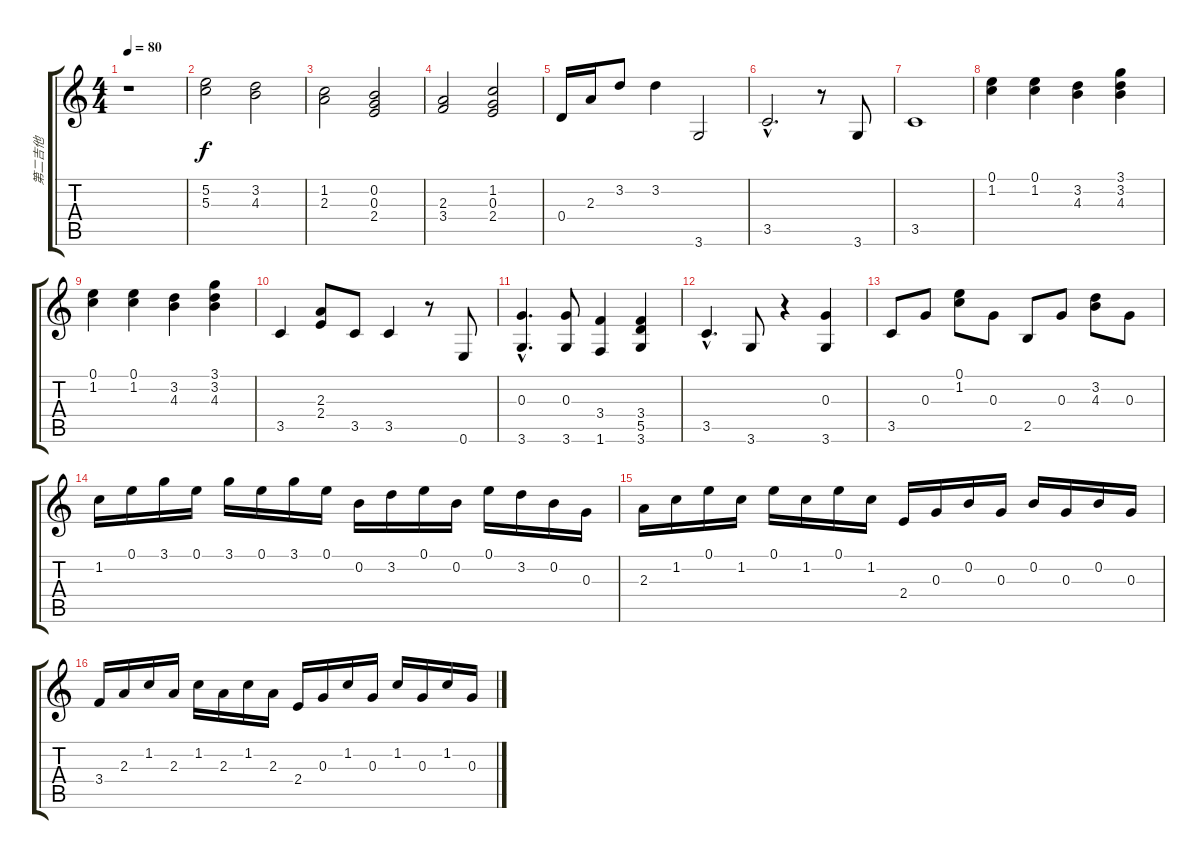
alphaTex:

\track ("第二吉他" "第二吉他") {instrument acousticguitarsteel}
\staff {score tabs}
\tuning (E4 B3 G3 D3 A2 E2) {hide}
\ts (4 4)
\tempo 80
\clef g2
\ks c
r.1{dy f instrument acousticguitarsteel} |
(5.2 5.3).2 (3.2 4.3).2 |
(1.2 2.3).2 (0.2 0.3 2.4).2 |
(2.3 3.4).2 (1.2 0.3 2.4).2 |
0.4.16 2.3.16 3.2.8 3.2.4 3.6.2 |
3.5{hac}.2{d} r.8 3.6.8 |
3.5.1 |
(0.1 1.2).4 (0.1 1.2).4 (3.2 4.3).4 (3.1 3.2 4.3).4 |
(0.1 1.2).4 (0.1 1.2).4 (3.2 4.3).4 (3.1 3.2 4.3).4 |
3.5.4 (2.3 2.4).8 3.5.8 3.5.4 r.8 0.6.8 |
(0.3{hac} 3.6{hac}).4{d} (0.3 3.6).8 (3.4 1.6).4 (3.4 5.5 3.6).4 |
3.5{hac}.4{d} 3.6.8 r.4 (0.3 3.6).4 |
3.5.8 0.3.8 (0.1 1.2).8 0.3.8 2.5.8 0.3.8 (3.2 4.3).8 0.3.8 |
1.2.16 0.1.16 3.1.16 0.1.16 3.1.16 0.1.16 3.1.16 0.1.16 0.2.16 3.2.16 0.1.16 0.2.16 0.1.16 3.2.16 0.2.16 0.3.16 |
2.3.16 1.2.16 0.1.16 1.2.16 0.1.16 1.2.16 0.1.16 1.2.16 2.4.16 0.3.16 0.2.16 0.3.16 0.2.16 0.3.16 0.2.16 0.3.16 |
3.4.16 2.3.16 1.2.16 2.3.16 1.2.16 2.3.16 1.2.16 2.3.16 2.4.16 0.3.16 1.2.16 0.3.16 1.2.16 0.3.16 1.2.16 0.3.16
